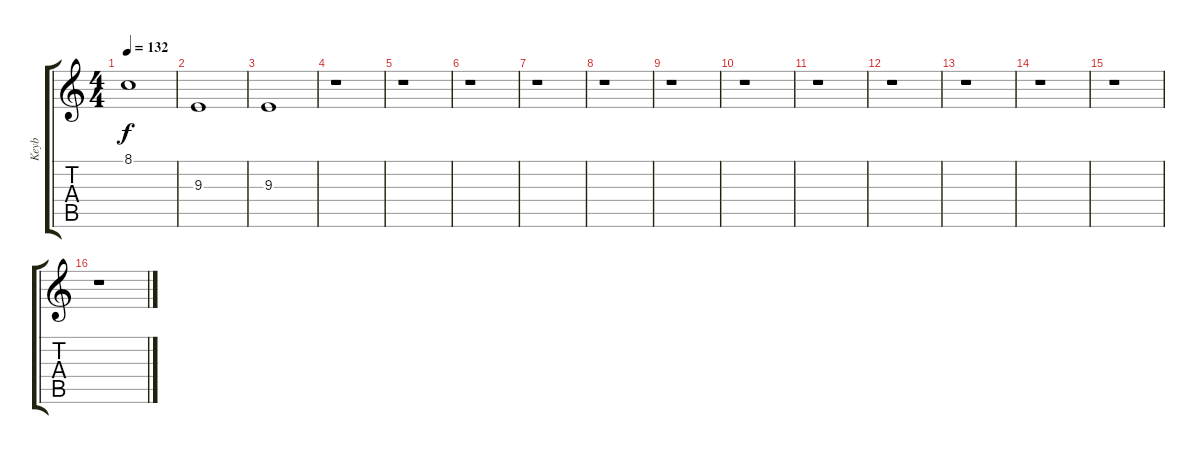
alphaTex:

\track ("Keyb" "Keyb") {instrument synthstrings2}
\staff {score tabs}
\tuning (E4 B3 G3 D3 A2 E2) {hide}
\ts (4 4)
\tempo 132
\clef g2
\ks c
8.1.1{dy f} |
9.3.1 |
9.3.1 |
r.1 |
r.1 |
r.1 |
r.1 |
r.1 |
r.1 |
r.1 |
r.1 |
r.1 |
r.1 |
r.1 |
r.1 |
r.1
